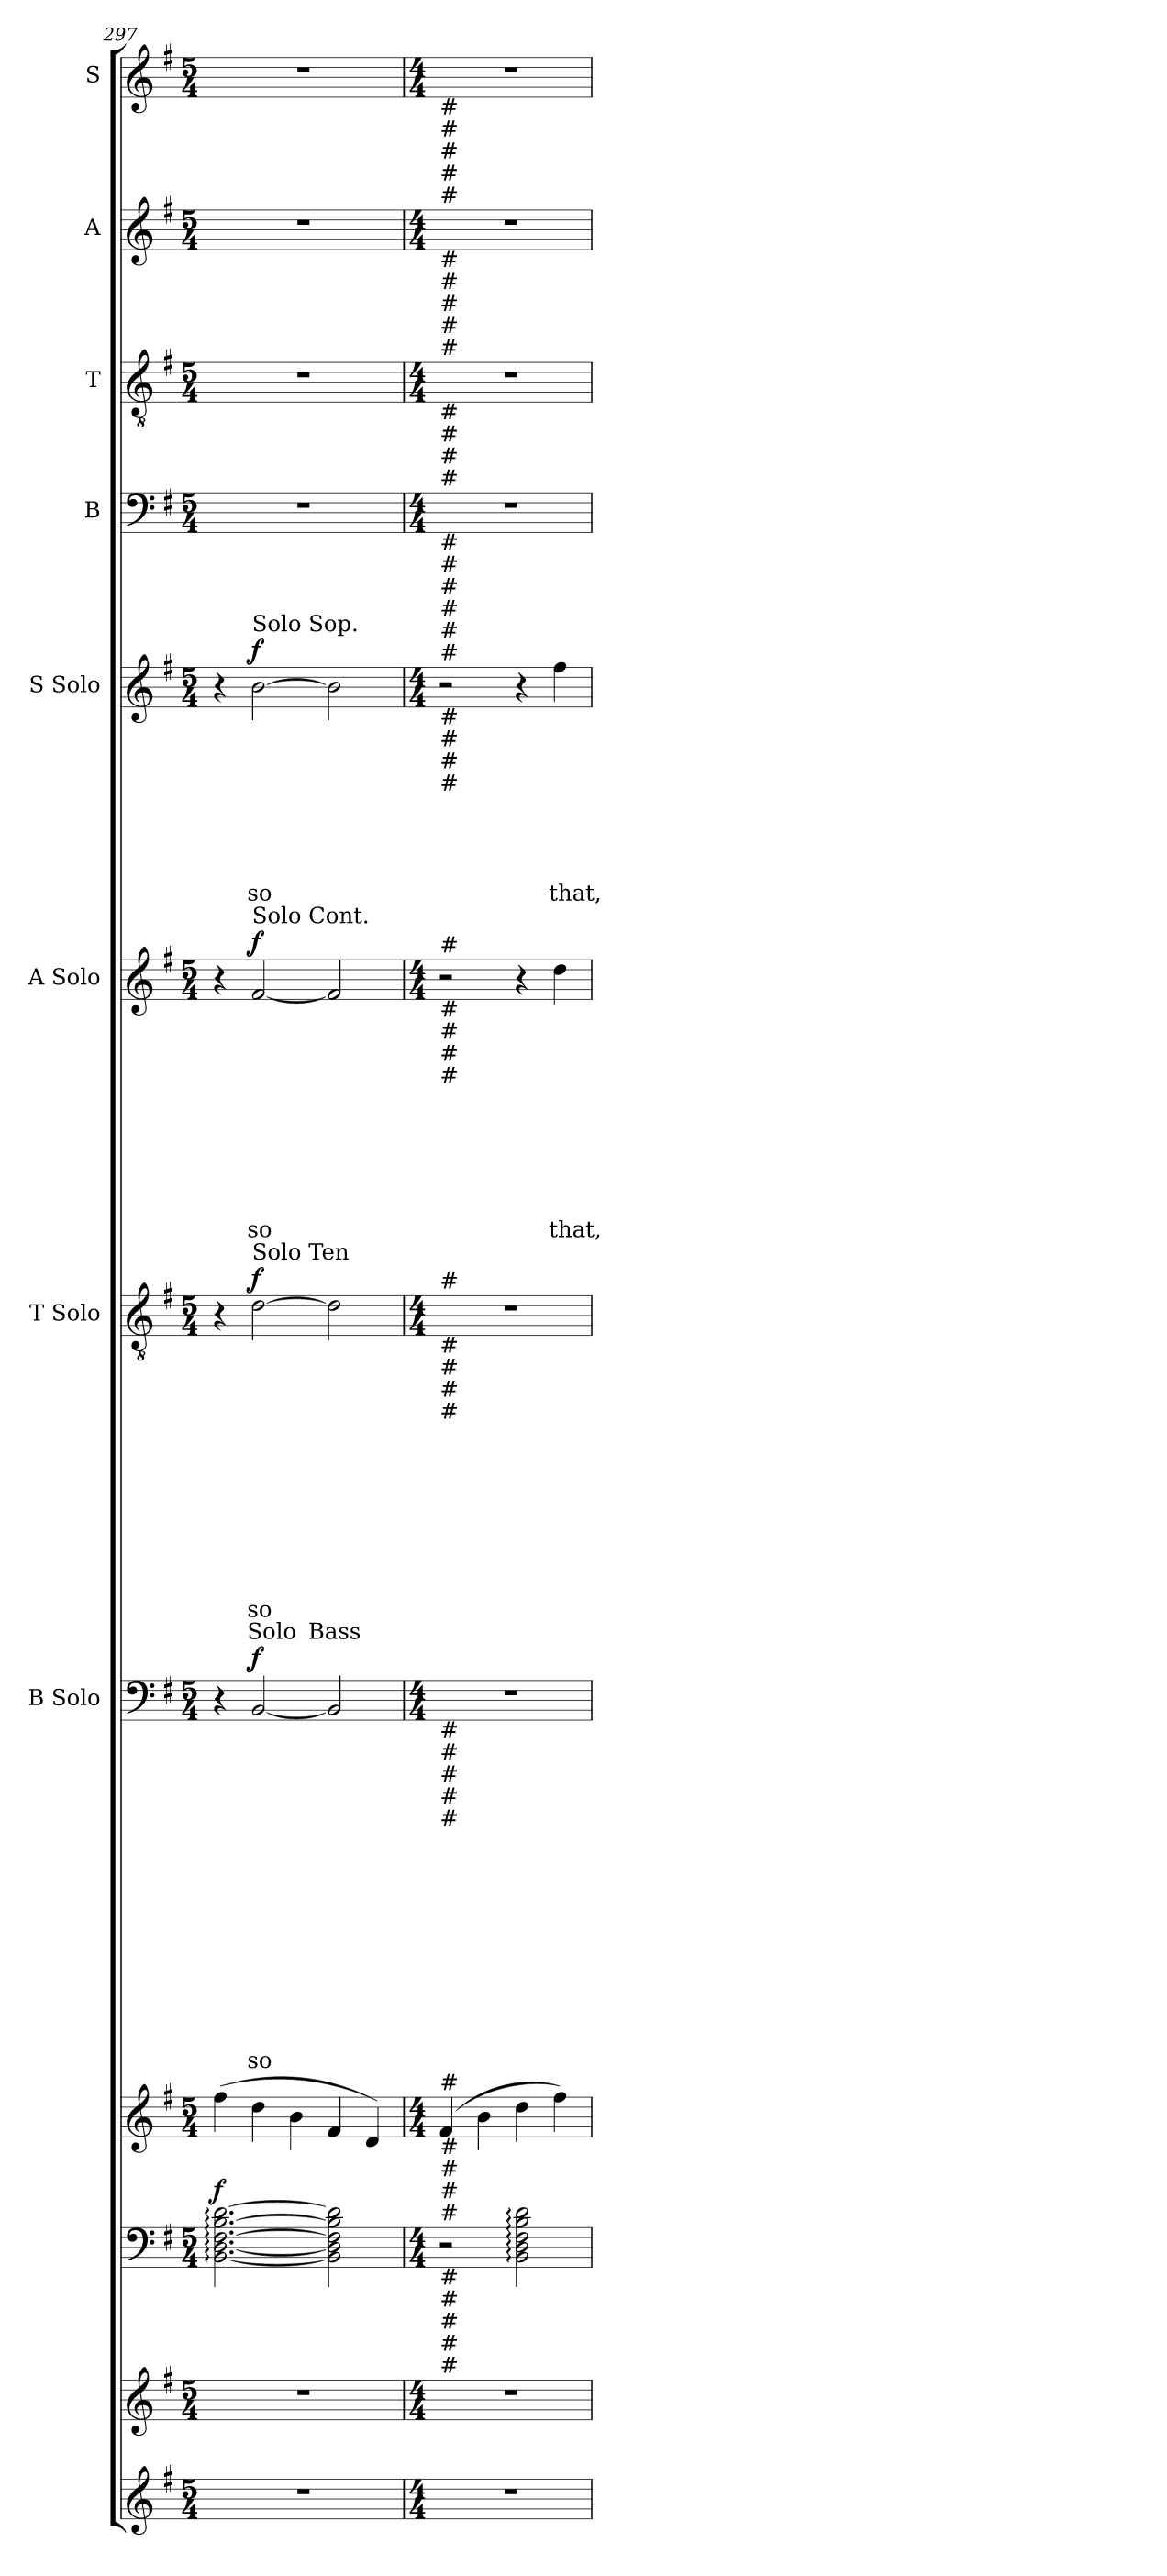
**kern	**kern	**kern	**dynam	**kern	**kern	**text	**text	**text	**text	**text	**text	**text	**text	**text	**text	**text	**dynam	**kern	**text	**text	**text	**text	**text	**text	**text	**text	**text	**text	**dynam	**kern	**text	**text	**text	**text	**text	**text	**text	**dynam	**kern	**text	**text	**text	**text	**text	**dynam	**kern	**kern	**kern	**kern
*part12	*part11	*part10	*part10	*part9	*part8	*part8	*part8	*part8	*part8	*part8	*part8	*part8	*part8	*part8	*part8	*part8	*part8	*part7	*part7	*part7	*part7	*part7	*part7	*part7	*part7	*part7	*part7	*part7	*part7	*part6	*part6	*part6	*part6	*part6	*part6	*part6	*part6	*part6	*part5	*part5	*part5	*part5	*part5	*part5	*part5	*part4	*part3	*part2	*part1
*staff12	*staff11	*staff10	*staff10	*staff9	*staff8	*staff8	*staff8	*staff8	*staff8	*staff8	*staff8	*staff8	*staff8	*staff8	*staff8	*staff8	*staff8	*staff7	*staff7	*staff7	*staff7	*staff7	*staff7	*staff7	*staff7	*staff7	*staff7	*staff7	*staff7	*staff6	*staff6	*staff6	*staff6	*staff6	*staff6	*staff6	*staff6	*staff6	*staff5	*staff5	*staff5	*staff5	*staff5	*staff5	*staff5	*staff4	*staff3	*staff2	*staff1
*	*	*	*	*	*I"B Solo	*	*	*	*	*	*	*	*	*	*	*	*	*I"T Solo	*	*	*	*	*	*	*	*	*	*	*	*I"A Solo	*	*	*	*	*	*	*	*	*I"S Solo	*	*	*	*	*	*	*I"B	*I"T	*I"A	*I"S
*clefG2	*clefG2	*clefF4	*	*clefG2	*clefF4	*	*	*	*	*	*	*	*	*	*	*	*	*clefGv2	*	*	*	*	*	*	*	*	*	*	*	*clefG2	*	*	*	*	*	*	*	*	*clefG2	*	*	*	*	*	*	*clefF4	*clefGv2	*clefG2	*clefG2
*k[f#]	*k[f#]	*k[f#]	*	*k[f#]	*k[f#]	*	*	*	*	*	*	*	*	*	*	*	*	*k[f#]	*	*	*	*	*	*	*	*	*	*	*	*k[f#]	*	*	*	*	*	*	*	*	*k[f#]	*	*	*	*	*	*	*k[f#]	*k[f#]	*k[f#]	*k[f#]
*G:	*G:	*G:	*	*G:	*G:	*	*	*	*	*	*	*	*	*	*	*	*	*G:	*	*	*	*	*	*	*	*	*	*	*	*G:	*	*	*	*	*	*	*	*	*G:	*	*	*	*	*	*	*G:	*G:	*G:	*G:
*M5/4	*M5/4	*M5/4	*	*M5/4	*M5/4	*	*	*	*	*	*	*	*	*	*	*	*	*M5/4	*	*	*	*	*	*	*	*	*	*	*	*M5/4	*	*	*	*	*	*	*	*	*M5/4	*	*	*	*	*	*	*M5/4	*M5/4	*M5/4	*M5/4
=297	=297	=297	=297	=297	=297	=297	=297	=297	=297	=297	=297	=297	=297	=297	=297	=297	=297	=297	=297	=297	=297	=297	=297	=297	=297	=297	=297	=297	=297	=297	=297	=297	=297	=297	=297	=297	=297	=297	=297	=297	=297	=297	=297	=297	=297	=297	=297	=297	=297
!	!	!	!LO:DY:a	!	!	!	!	!	!	!	!	!	!	!	!	!	!	!	!	!	!	!	!	!	!	!	!	!	!	!	!	!	!	!	!	!	!	!	!	!	!	!	!	!	!	!LO:N:vis=1	!LO:N:vis=1	!LO:N:vis=1	!LO:N:vis=1
4%5r	4%5r	[<2.BB\: [<2.D\: [<2.F#\: [>2.B\: [>2.d\:	f	(>4ff#\	4r	.	.	.	.	.	.	.	.	.	.	.	.	4r	.	.	.	.	.	.	.	.	.	.	.	4r	.	.	.	.	.	.	.	.	4r	.	.	.	.	.	.	4%5r	4%5r	4%5r	4%5r
!	!	!	!	!	!	!	!	!	!	!	!	!	!	!	!	!	!	!	!	!	!	!	!	!	!	!	!	!	!	!	!	!	!	!	!	!	!	!	!LO:TX:a:t=Solo Sop.	!	!	!	!	!	!	!	!	!	!
!	!	!	!	!	!	!	!	!	!	!	!	!	!	!	!	!	!	!	!	!	!	!	!	!	!	!	!	!	!	!LO:TX:a:t=Solo Cont.	!	!	!	!	!	!	!	!	!	!	!	!	!	!	!	!	!	!	!
!	!	!	!	!	!	!	!	!	!	!	!	!	!	!	!	!	!	!LO:TX:a:t=Solo Ten	!	!	!	!	!	!	!	!	!	!	!	!	!	!	!	!	!	!	!	!	!	!	!	!	!	!	!	!	!	!	!
!	!	!	!	!	!	!	!	!	!	!	!	!	!	!	!	!LO:LY:b	!LO:DY:a	!	!	!	!	!	!	!	!	!	!LO:LY:b	!LO:LY:b	!LO:DY:a	!	!	!	!	!	!	!	!LO:LY:b	!LO:DY:a	!	!	!	!	!	!LO:LY:b	!LO:DY:a	!	!	!	!
.	.	.	.	4dd\	[<2BB/	.	.	.	.	.	.	.	.	.	.	so	f	[>2d\	.	.	.	.	.	.	.	.	so	Solo	f	[<2f#/	.	.	.	.	.	.	so	f	[>2b\	.	.	.	.	so	f	.	.	.	.
.	.	.	.	4b\	.	.	.	.	.	.	.	.	.	.	.	.	.	.	.	.	.	.	.	.	.	.	.	.	.	.	.	.	.	.	.	.	.	.	.	.	.	.	.	.	.	.	.	.	.
!	!	!	!	!	!	!	!	!	!	!	!	!	!	!	!	!	!	!	!	!	!	!	!	!	!	!	!	!LO:LY:b	!	!	!	!	!	!	!	!	!	!	!	!	!	!	!	!	!	!	!	!	!
.	.	2BB\] 2D\] 2F#\] 2B\] 2d\]	.	4f#/	2BB/]	.	.	.	.	.	.	.	.	.	.	.	.	2d\]	.	.	.	.	.	.	.	.	.	Bass	.	2f#/]	.	.	.	.	.	.	.	.	2b\]	.	.	.	.	.	.	.	.	.	.
.	.	.	.	4d/)	.	.	.	.	.	.	.	.	.	.	.	.	.	.	.	.	.	.	.	.	.	.	.	.	.	.	.	.	.	.	.	.	.	.	.	.	.	.	.	.	.	.	.	.	.
=298!	=298!	=298!	=298!	=298!	=298!	=298!	=298!	=298!	=298!	=298!	=298!	=298!	=298!	=298!	=298!	=298!	=298!	=298!	=298!	=298!	=298!	=298!	=298!	=298!	=298!	=298!	=298!	=298!	=298!	=298!	=298!	=298!	=298!	=298!	=298!	=298!	=298!	=298!	=298!	=298!	=298!	=298!	=298!	=298!	=298!	=298!	=298!	=298!	=298!
*M4/4	*M4/4	*M4/4	*	*M4/4	*M4/4	*	*	*	*	*	*	*	*	*	*	*	*	*M4/4	*	*	*	*	*	*	*	*	*	*	*	*M4/4	*	*	*	*	*	*	*	*	*M4/4	*	*	*	*	*	*	*M4/4	*M4/4	*M4/4	*M4/4
!	!	!	!	!	!	!	!	!	!	!	!	!	!	!	!	!	!	!	!	!	!	!	!	!	!	!	!	!	!	!	!	!	!	!	!	!	!	!	!	!	!	!	!	!	!	!	!	!	!LO:TX:b:t=#
!	!	!	!	!	!	!	!	!	!	!	!	!	!	!	!	!	!	!	!	!	!	!	!	!	!	!	!	!	!	!	!	!	!	!	!	!	!	!	!	!	!	!	!	!	!	!	!	!	!LO:TX:b:t=#
!	!	!	!	!	!	!	!	!	!	!	!	!	!	!	!	!	!	!	!	!	!	!	!	!	!	!	!	!	!	!	!	!	!	!	!	!	!	!	!	!	!	!	!	!	!	!	!	!	!LO:TX:b:t=#
!	!	!	!	!	!	!	!	!	!	!	!	!	!	!	!	!	!	!	!	!	!	!	!	!	!	!	!	!	!	!	!	!	!	!	!	!	!	!	!	!	!	!	!	!	!	!	!	!	!LO:TX:b:t=#
!	!	!	!	!	!	!	!	!	!	!	!	!	!	!	!	!	!	!	!	!	!	!	!	!	!	!	!	!	!	!	!	!	!	!	!	!	!	!	!	!	!	!	!	!	!	!	!	!LO:TX:b:t=#	!
!	!	!	!	!	!	!	!	!	!	!	!	!	!	!	!	!	!	!	!	!	!	!	!	!	!	!	!	!	!	!	!	!	!	!	!	!	!	!	!	!	!	!	!	!	!	!	!	!LO:TX:b:t=#	!
!	!	!	!	!	!	!	!	!	!	!	!	!	!	!	!	!	!	!	!	!	!	!	!	!	!	!	!	!	!	!	!	!	!	!	!	!	!	!	!	!	!	!	!	!	!	!	!	!LO:TX:a:t=#	!
!	!	!	!	!	!	!	!	!	!	!	!	!	!	!	!	!	!	!	!	!	!	!	!	!	!	!	!	!	!	!	!	!	!	!	!	!	!	!	!	!	!	!	!	!	!	!	!	!LO:TX:b:t=#	!
!	!	!	!	!	!	!	!	!	!	!	!	!	!	!	!	!	!	!	!	!	!	!	!	!	!	!	!	!	!	!	!	!	!	!	!	!	!	!	!	!	!	!	!	!	!	!	!	!LO:TX:b:t=#	!
!	!	!	!	!	!	!	!	!	!	!	!	!	!	!	!	!	!	!	!	!	!	!	!	!	!	!	!	!	!	!	!	!	!	!	!	!	!	!	!	!	!	!	!	!	!	!	!LO:TX:b:t=#	!	!
!	!	!	!	!	!	!	!	!	!	!	!	!	!	!	!	!	!	!	!	!	!	!	!	!	!	!	!	!	!	!	!	!	!	!	!	!	!	!	!	!	!	!	!	!	!	!	!LO:TX:b:t=#	!	!
!	!	!	!	!	!	!	!	!	!	!	!	!	!	!	!	!	!	!	!	!	!	!	!	!	!	!	!	!	!	!	!	!	!	!	!	!	!	!	!	!	!	!	!	!	!	!	!LO:TX:a:t=#	!	!
!	!	!	!	!	!	!	!	!	!	!	!	!	!	!	!	!	!	!	!	!	!	!	!	!	!	!	!	!	!	!	!	!	!	!	!	!	!	!	!	!	!	!	!	!	!	!	!LO:TX:b:t=#	!	!
!	!	!	!	!	!	!	!	!	!	!	!	!	!	!	!	!	!	!	!	!	!	!	!	!	!	!	!	!	!	!	!	!	!	!	!	!	!	!	!	!	!	!	!	!	!	!	!LO:TX:b:t=#	!	!
!	!	!	!	!	!	!	!	!	!	!	!	!	!	!	!	!	!	!	!	!	!	!	!	!	!	!	!	!	!	!	!	!	!	!	!	!	!	!	!	!	!	!	!	!	!	!LO:TX:b:t=#	!	!	!
!	!	!	!	!	!	!	!	!	!	!	!	!	!	!	!	!	!	!	!	!	!	!	!	!	!	!	!	!	!	!	!	!	!	!	!	!	!	!	!	!	!	!	!	!	!	!LO:TX:b:t=#	!	!	!
!	!	!	!	!	!	!	!	!	!	!	!	!	!	!	!	!	!	!	!	!	!	!	!	!	!	!	!	!	!	!	!	!	!	!	!	!	!	!	!	!	!	!	!	!	!	!LO:TX:b:t=#	!	!	!
!	!	!	!	!	!	!	!	!	!	!	!	!	!	!	!	!	!	!	!	!	!	!	!	!	!	!	!	!	!	!	!	!	!	!	!	!	!	!	!	!	!	!	!	!	!	!LO:TX:b:t=#	!	!	!
!	!	!	!	!	!	!	!	!	!	!	!	!	!	!	!	!	!	!	!	!	!	!	!	!	!	!	!	!	!	!	!	!	!	!	!	!	!	!	!	!	!	!	!	!	!	!LO:TX:b:t=#	!	!	!
!	!	!	!	!	!	!	!	!	!	!	!	!	!	!	!	!	!	!	!	!	!	!	!	!	!	!	!	!	!	!	!	!	!	!	!	!	!	!	!LO:TX:b:t=#	!	!	!	!	!	!	!	!	!	!
!	!	!	!	!	!	!	!	!	!	!	!	!	!	!	!	!	!	!	!	!	!	!	!	!	!	!	!	!	!	!	!	!	!	!	!	!	!	!	!LO:TX:b:t=#	!	!	!	!	!	!	!	!	!	!
!	!	!	!	!	!	!	!	!	!	!	!	!	!	!	!	!	!	!	!	!	!	!	!	!	!	!	!	!	!	!	!	!	!	!	!	!	!	!	!LO:TX:a:t=#	!	!	!	!	!	!	!	!	!	!
!	!	!	!	!	!	!	!	!	!	!	!	!	!	!	!	!	!	!	!	!	!	!	!	!	!	!	!	!	!	!	!	!	!	!	!	!	!	!	!LO:TX:b:t=#	!	!	!	!	!	!	!	!	!	!
!	!	!	!	!	!	!	!	!	!	!	!	!	!	!	!	!	!	!	!	!	!	!	!	!	!	!	!	!	!	!	!	!	!	!	!	!	!	!	!LO:TX:b:t=#	!	!	!	!	!	!	!	!	!	!
!	!	!	!	!	!	!	!	!	!	!	!	!	!	!	!	!	!	!	!	!	!	!	!	!	!	!	!	!	!	!LO:TX:b:t=#	!	!	!	!	!	!	!	!	!	!	!	!	!	!	!	!	!	!	!
!	!	!	!	!	!	!	!	!	!	!	!	!	!	!	!	!	!	!	!	!	!	!	!	!	!	!	!	!	!	!LO:TX:b:t=#	!	!	!	!	!	!	!	!	!	!	!	!	!	!	!	!	!	!	!
!	!	!	!	!	!	!	!	!	!	!	!	!	!	!	!	!	!	!	!	!	!	!	!	!	!	!	!	!	!	!LO:TX:a:t=#	!	!	!	!	!	!	!	!	!	!	!	!	!	!	!	!	!	!	!
!	!	!	!	!	!	!	!	!	!	!	!	!	!	!	!	!	!	!	!	!	!	!	!	!	!	!	!	!	!	!LO:TX:b:t=#	!	!	!	!	!	!	!	!	!	!	!	!	!	!	!	!	!	!	!
!	!	!	!	!	!	!	!	!	!	!	!	!	!	!	!	!	!	!	!	!	!	!	!	!	!	!	!	!	!	!LO:TX:b:t=#	!	!	!	!	!	!	!	!	!	!	!	!	!	!	!	!	!	!	!
!	!	!	!	!	!	!	!	!	!	!	!	!	!	!	!	!	!	!LO:TX:b:t=#	!	!	!	!	!	!	!	!	!	!	!	!	!	!	!	!	!	!	!	!	!	!	!	!	!	!	!	!	!	!	!
!	!	!	!	!	!	!	!	!	!	!	!	!	!	!	!	!	!	!LO:TX:b:t=#	!	!	!	!	!	!	!	!	!	!	!	!	!	!	!	!	!	!	!	!	!	!	!	!	!	!	!	!	!	!	!
!	!	!	!	!	!	!	!	!	!	!	!	!	!	!	!	!	!	!LO:TX:a:t=#	!	!	!	!	!	!	!	!	!	!	!	!	!	!	!	!	!	!	!	!	!	!	!	!	!	!	!	!	!	!	!
!	!	!	!	!	!	!	!	!	!	!	!	!	!	!	!	!	!	!LO:TX:b:t=#	!	!	!	!	!	!	!	!	!	!	!	!	!	!	!	!	!	!	!	!	!	!	!	!	!	!	!	!	!	!	!
!	!	!	!	!	!	!	!	!	!	!	!	!	!	!	!	!	!	!LO:TX:b:t=#	!	!	!	!	!	!	!	!	!	!	!	!	!	!	!	!	!	!	!	!	!	!	!	!	!	!	!	!	!	!	!
!	!	!	!	!	!LO:TX:b:t=#	!	!	!	!	!	!	!	!	!	!	!	!	!	!	!	!	!	!	!	!	!	!	!	!	!	!	!	!	!	!	!	!	!	!	!	!	!	!	!	!	!	!	!	!
!	!	!	!	!	!LO:TX:b:t=#	!	!	!	!	!	!	!	!	!	!	!	!	!	!	!	!	!	!	!	!	!	!	!	!	!	!	!	!	!	!	!	!	!	!	!	!	!	!	!	!	!	!	!	!
!	!	!	!	!	!LO:TX:b:t=#	!	!	!	!	!	!	!	!	!	!	!	!	!	!	!	!	!	!	!	!	!	!	!	!	!	!	!	!	!	!	!	!	!	!	!	!	!	!	!	!	!	!	!	!
!	!	!	!	!	!LO:TX:b:t=#	!	!	!	!	!	!	!	!	!	!	!	!	!	!	!	!	!	!	!	!	!	!	!	!	!	!	!	!	!	!	!	!	!	!	!	!	!	!	!	!	!	!	!	!
!	!	!	!	!	!LO:TX:b:t=#	!	!	!	!	!	!	!	!	!	!	!	!	!	!	!	!	!	!	!	!	!	!	!	!	!	!	!	!	!	!	!	!	!	!	!	!	!	!	!	!	!	!	!	!
!	!	!	!	!LO:TX:b:t=#	!	!	!	!	!	!	!	!	!	!	!	!	!	!	!	!	!	!	!	!	!	!	!	!	!	!	!	!	!	!	!	!	!	!	!	!	!	!	!	!	!	!	!	!	!
!	!	!	!	!LO:TX:b:t=#	!	!	!	!	!	!	!	!	!	!	!	!	!	!	!	!	!	!	!	!	!	!	!	!	!	!	!	!	!	!	!	!	!	!	!	!	!	!	!	!	!	!	!	!	!
!	!	!	!	!LO:TX:a:t=#	!	!	!	!	!	!	!	!	!	!	!	!	!	!	!	!	!	!	!	!	!	!	!	!	!	!	!	!	!	!	!	!	!	!	!	!	!	!	!	!	!	!	!	!	!
!	!	!	!	!LO:TX:b:t=#	!	!	!	!	!	!	!	!	!	!	!	!	!	!	!	!	!	!	!	!	!	!	!	!	!	!	!	!	!	!	!	!	!	!	!	!	!	!	!	!	!	!	!	!	!
!	!	!	!	!LO:TX:b:t=#	!	!	!	!	!	!	!	!	!	!	!	!	!	!	!	!	!	!	!	!	!	!	!	!	!	!	!	!	!	!	!	!	!	!	!	!	!	!	!	!	!	!	!	!	!
!	!	!LO:TX:b:t=#	!	!	!	!	!	!	!	!	!	!	!	!	!	!	!	!	!	!	!	!	!	!	!	!	!	!	!	!	!	!	!	!	!	!	!	!	!	!	!	!	!	!	!	!	!	!	!
!	!	!LO:TX:b:t=#	!	!	!	!	!	!	!	!	!	!	!	!	!	!	!	!	!	!	!	!	!	!	!	!	!	!	!	!	!	!	!	!	!	!	!	!	!	!	!	!	!	!	!	!	!	!	!
!	!	!LO:TX:b:t=#	!	!	!	!	!	!	!	!	!	!	!	!	!	!	!	!	!	!	!	!	!	!	!	!	!	!	!	!	!	!	!	!	!	!	!	!	!	!	!	!	!	!	!	!	!	!	!
!	!	!LO:TX:b:t=#	!	!	!	!	!	!	!	!	!	!	!	!	!	!	!	!	!	!	!	!	!	!	!	!	!	!	!	!	!	!	!	!	!	!	!	!	!	!	!	!	!	!	!	!	!	!	!
!	!	!LO:TX:b:t=#	!	!	!	!	!	!	!	!	!	!	!	!	!	!	!	!	!	!	!	!	!	!	!	!	!	!	!	!	!	!	!	!	!	!	!	!	!	!	!	!	!	!	!	!	!	!	!
1r	1r	2r	.	(<4f#/	1r	.	.	.	.	.	.	.	.	.	.	.	.	1r	.	.	.	.	.	.	.	.	.	.	.	2r	.	.	.	.	.	.	.	.	2r	.	.	.	.	.	.	1r	1r	1r	1r
.	.	.	.	4b\	.	.	.	.	.	.	.	.	.	.	.	.	.	.	.	.	.	.	.	.	.	.	.	.	.	.	.	.	.	.	.	.	.	.	.	.	.	.	.	.	.	.	.	.	.
.	.	2BB\: 2D\: 2F#\: 2B\: 2d\:	.	4dd\	.	.	.	.	.	.	.	.	.	.	.	.	.	.	.	.	.	.	.	.	.	.	.	.	.	4r	.	.	.	.	.	.	.	.	4r	.	.	.	.	.	.	.	.	.	.
!	!	!	!	!	!	!	!	!	!	!	!	!	!	!	!	!	!	!	!	!	!	!	!	!	!	!	!	!	!	!	!	!	!	!	!	!	!LO:LY:b	!	!	!	!	!	!	!LO:LY:b	!	!	!	!	!
.	.	.	.	4ff#\)	.	.	.	.	.	.	.	.	.	.	.	.	.	.	.	.	.	.	.	.	.	.	.	.	.	4dd\	.	.	.	.	.	.	that,	.	4ff#\	.	.	.	.	that,	.	.	.	.	.
=	=	=	=	=	=	=	=	=	=	=	=	=	=	=	=	=	=	=	=	=	=	=	=	=	=	=	=	=	=	=	=	=	=	=	=	=	=	=	=	=	=	=	=	=	=	=	=	=	=
*-	*-	*-	*-	*-	*-	*-	*-	*-	*-	*-	*-	*-	*-	*-	*-	*-	*-	*-	*-	*-	*-	*-	*-	*-	*-	*-	*-	*-	*-	*-	*-	*-	*-	*-	*-	*-	*-	*-	*-	*-	*-	*-	*-	*-	*-	*-	*-	*-	*-
